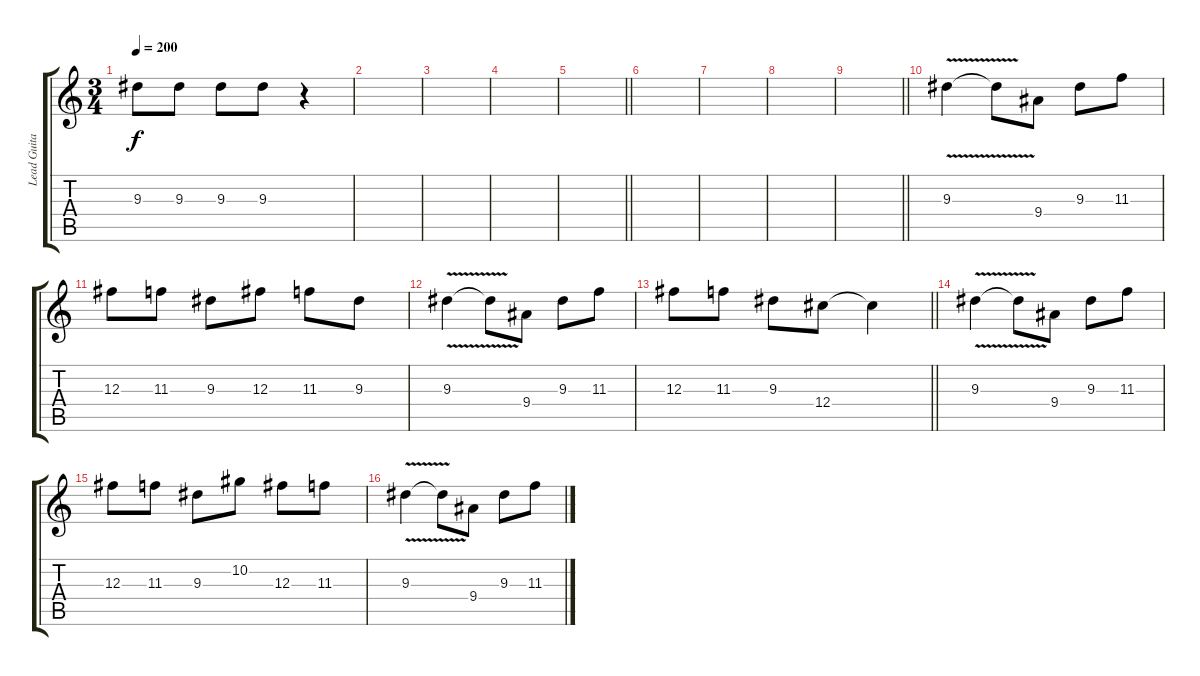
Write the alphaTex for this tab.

\track ("Lead Guitar" "Lead Guita") {instrument acousticguitarsteel}
\staff {score tabs}
\tuning (Eb4 Bb3 Gb3 Db3 Ab2 Eb2) {hide}
\ts (3 4)
\tempo 200
\clef g2
\ks c
9.3.8{dy f} 9.3.8 9.3.8 9.3.8 r.4 |
|
|
|
\barLineRight lightlight
|
|
|
|
\barLineRight lightlight
|
9.3{v}.4 9.3{t}.8 9.4.8 9.3.8 11.3.8 |
12.3.8 11.3.8 9.3.8 12.3.8 11.3.8 9.3.8 |
9.3{v}.4 9.3{t}.8 9.4.8 9.3.8 11.3.8 |
\barLineRight lightlight
12.3.8 11.3.8 9.3.8 12.4.8 12.4{t}.4 |
9.3{v}.4 9.3{t}.8 9.4.8 9.3.8 11.3.8 |
12.3.8 11.3.8 9.3.8 10.2.8 12.3.8 11.3.8 |
9.3{v}.4 9.3{t}.8 9.4.8 9.3.8 11.3.8
